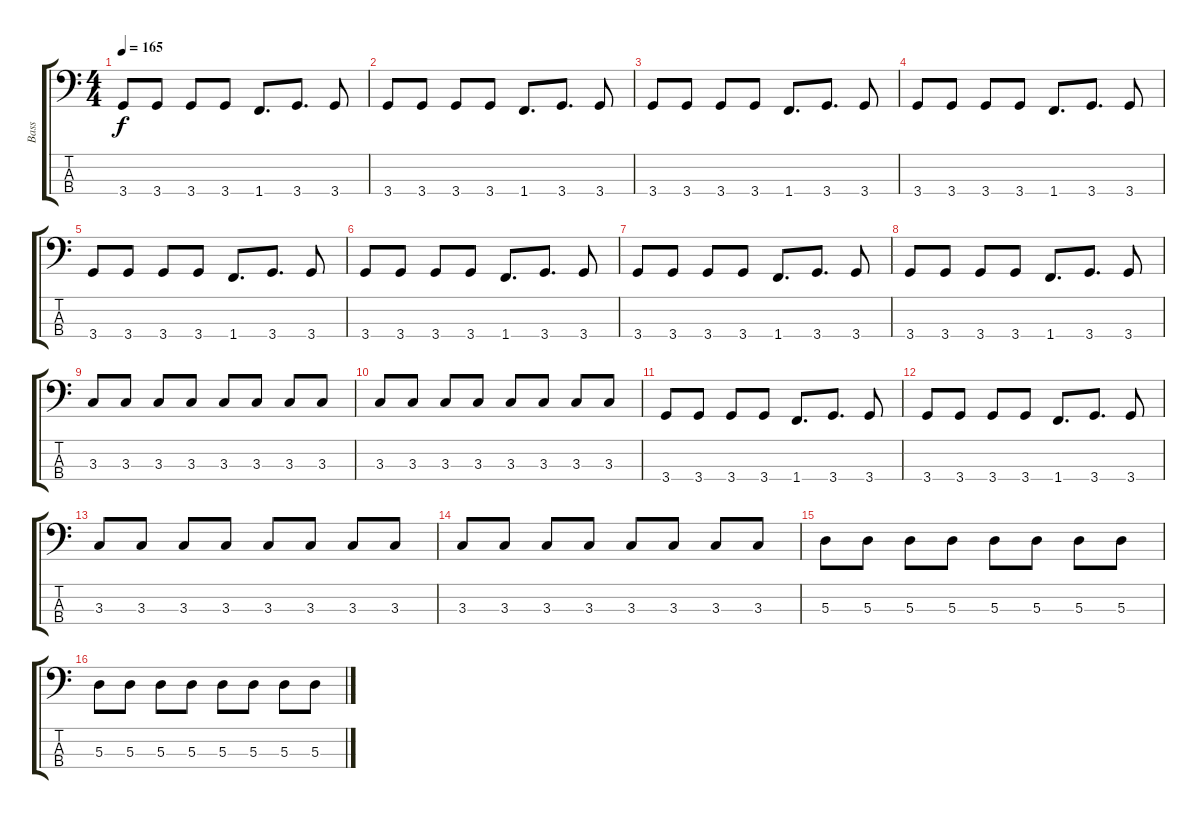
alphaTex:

\track ("Bass" "Bass") {instrument electricbassfinger}
\staff {score tabs}
\tuning (G2 D2 A1 E1) {hide}
\ts (4 4)
\tempo 165
\clef f4
\ks c
3.4.8{dy f} 3.4.8 3.4.8 3.4.8 1.4.8{d} 3.4.8{d} 3.4.8 |
3.4.8 3.4.8 3.4.8 3.4.8 1.4.8{d} 3.4.8{d} 3.4.8 |
3.4.8 3.4.8 3.4.8 3.4.8 1.4.8{d} 3.4.8{d} 3.4.8 |
3.4.8 3.4.8 3.4.8 3.4.8 1.4.8{d} 3.4.8{d} 3.4.8 |
3.4.8 3.4.8 3.4.8 3.4.8 1.4.8{d} 3.4.8{d} 3.4.8 |
3.4.8 3.4.8 3.4.8 3.4.8 1.4.8{d} 3.4.8{d} 3.4.8 |
3.4.8 3.4.8 3.4.8 3.4.8 1.4.8{d} 3.4.8{d} 3.4.8 |
3.4.8 3.4.8 3.4.8 3.4.8 1.4.8{d} 3.4.8{d} 3.4.8 |
3.3.8 3.3.8 3.3.8 3.3.8 3.3.8 3.3.8 3.3.8 3.3.8 |
3.3.8 3.3.8 3.3.8 3.3.8 3.3.8 3.3.8 3.3.8 3.3.8 |
3.4.8 3.4.8 3.4.8 3.4.8 1.4.8{d} 3.4.8{d} 3.4.8 |
3.4.8 3.4.8 3.4.8 3.4.8 1.4.8{d} 3.4.8{d} 3.4.8 |
3.3.8 3.3.8 3.3.8 3.3.8 3.3.8 3.3.8 3.3.8 3.3.8 |
3.3.8 3.3.8 3.3.8 3.3.8 3.3.8 3.3.8 3.3.8 3.3.8 |
5.3.8 5.3.8 5.3.8 5.3.8 5.3.8 5.3.8 5.3.8 5.3.8 |
5.3.8 5.3.8 5.3.8 5.3.8 5.3.8 5.3.8 5.3.8 5.3.8
